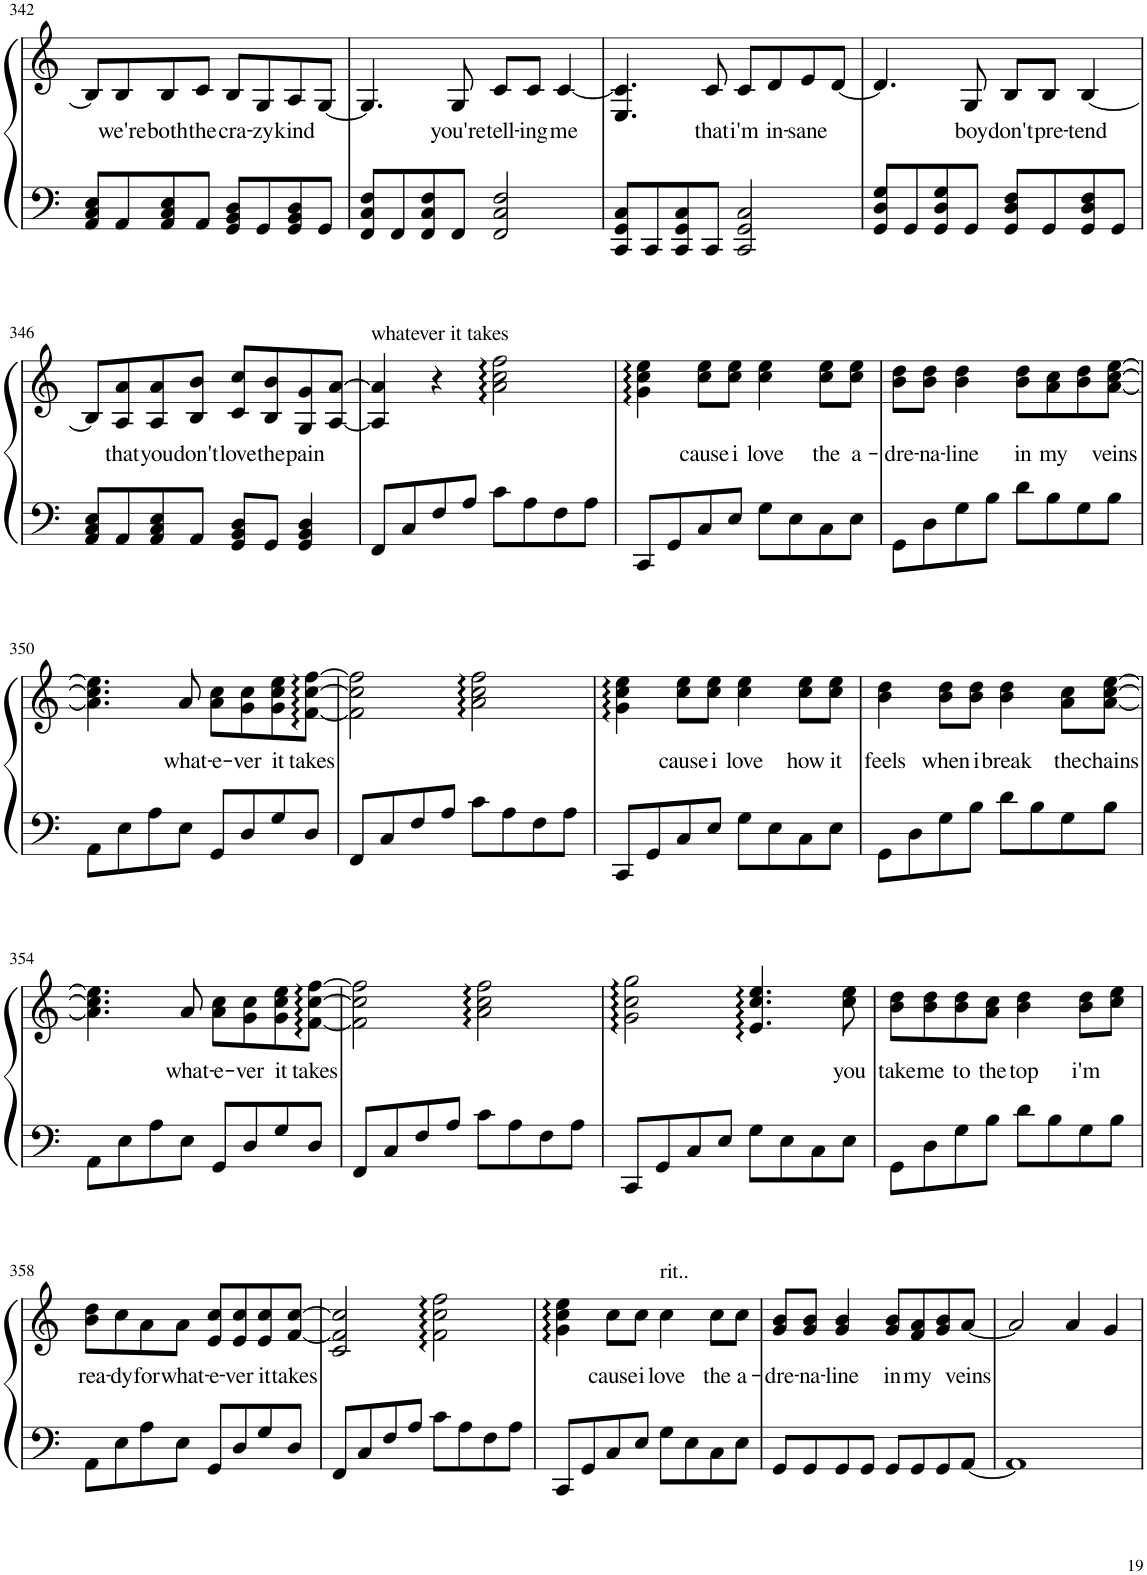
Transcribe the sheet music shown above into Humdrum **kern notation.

**kern	**kern	**text
*part1	*part1	*part1
*staff2	*staff1	*staff1
*I"Piano	*	*
*I'Pno.	*	*
!!LO:PB:g=z
*clefF4	*clefG2	*
*k[]	*k[]	*
*M4/4	*M4/4	*
=342	=342	=342
8AA/ 8C/ 8E/L	8B/L]	.
!	!	!LO:LY:b
8AA/	8B/	we're
!	!	!LO:LY:b
8AA/ 8C/ 8E/	8B/	both
!	!	!LO:LY:b
8AA/J	8c/J	the
!	!	!LO:LY:b
8GG/ 8BB/ 8D/L	8B/L	cra-
!	!	!LO:LY:b
8GG/	8G/	-zy
!	!	!LO:LY:b
8GG/ 8BB/ 8D/	8A/	kind
8GG/J	[8G/J	.
=343	=343	=343
8FF/ 8C/ 8F/L	4.G/]	.
8FF/	.	.
8FF/ 8C/ 8F/	.	.
!	!	!LO:LY:b
8FF/J	8G/	you're
!	!	!LO:LY:b
2FF/ 2C/ 2F/	8c/L	tell-
!	!	!LO:LY:b
.	8c/J	-ing
!	!	!LO:LY:b
.	[4c/	me
=344	=344	=344
8CC/ 8GG/ 8C/L	4.E/ 4.c/]	.
8CC/	.	.
8CC/ 8GG/ 8C/	.	.
!	!	!LO:LY:b
8CC/J	8c/	that
!	!	!LO:LY:b
2CC/ 2GG/ 2C/	8c/L	i'm
!	!	!LO:LY:b
.	8d/	in-
!	!	!LO:LY:b
.	8e/	-sane
.	[8d/J	.
=345	=345	=345
8GG/ 8D/ 8G/L	4.d/]	.
8GG/	.	.
8GG/ 8D/ 8G/	.	.
!	!	!LO:LY:b
8GG/J	8G/	boy
!	!	!LO:LY:b
8GG/ 8D/ 8F/L	8B/L	don't
!	!	!LO:LY:b
8GG/	8B/J	pre-
!	!	!LO:LY:b
8GG/ 8D/ 8F/	[4B/	-tend
8GG/J	.	.
!!LO:LB:g=z
=346	=346	=346
8AA/ 8C/ 8E/L	8B/L]	.
!	!	!LO:LY:b
8AA/	8A/ 8a/	that
!	!	!LO:LY:b
8AA/ 8C/ 8E/	8A/ 8a/	you
!	!	!LO:LY:b
8AA/J	8B/ 8b/J	don't
!	!	!LO:LY:b
8GG/ 8BB/ 8D/L	8c/ 8cc/L	love
!	!	!LO:LY:b
8GG/J	8B/ 8b/	the
!	!	!LO:LY:b
4GG/ 4BB/ 4D/	8G/ 8g/	pain
.	[8A/ [8a/J	.
=347	=347	=347
!	!LO:TX:a:t=whatever it takes	!
8FF/L	4A/] 4a/]	.
8C/	.	.
8F/	4r	.
8A/J	.	.
8c\L	2a\ 2cc\ 2ff\	.
8A\	.	.
8F\	.	.
8A\J	.	.
=348	=348	=348
8CC/L	4g\ 4cc\ 4ee\	.
8GG/	.	.
!	!	!LO:LY:b
8C/	8cc\ 8ee\L	cause
!	!	!LO:LY:b
8E/J	8cc\ 8ee\J	i
!	!	!LO:LY:b
8G\L	4cc\ 4ee\	love
8E\	.	.
!	!	!LO:LY:b
8C\	8cc\ 8ee\L	the
!	!	!LO:LY:b
8E\J	8cc\ 8ee\J	a-
=349	=349	=349
!	!	!LO:LY:b
8GG\L	8b\ 8dd\L	-dre-
!	!	!LO:LY:b
8D\	8b\ 8dd\J	-na-
!	!	!LO:LY:b
8G\	4b\ 4dd\	-line
8B\J	.	.
!	!	!LO:LY:b
8d\L	8b\ 8dd\L	in
!	!	!LO:LY:b
8B\	8a\ 8cc\	my
8G\	8b\ 8dd\	.
!	!	!LO:LY:b
8B\J	[8a\ [8cc\ [8ee\J	veins
!!LO:LB:g=z
=350	=350	=350
8AA\L	4.a\] 4.cc\] 4.ee\]	.
8E\	.	.
8A\	.	.
!	!	!LO:LY:b
8E\J	8a/	what-
!	!	!LO:LY:b
8GG/L	8a\ 8cc\L	-e-
!	!	!LO:LY:b
8D/	8g\ 8cc\	-ver
!	!	!LO:LY:b
8G/	8g\ 8cc\ 8ee\	it
!	!	!LO:LY:b
8D/J	[8f\ [8cc\ [8ff\J	takes
=351	=351	=351
8FF/L	2f\] 2cc\] 2ff\]	.
8C/	.	.
8F/	.	.
8A/J	.	.
8c\L	2a\ 2cc\ 2ff\	.
8A\	.	.
8F\	.	.
8A\J	.	.
=352	=352	=352
8CC/L	4g\ 4cc\ 4ee\	.
8GG/	.	.
!	!	!LO:LY:b
8C/	8cc\ 8ee\L	cause
!	!	!LO:LY:b
8E/J	8cc\ 8ee\J	i
!	!	!LO:LY:b
8G\L	4cc\ 4ee\	love
8E\	.	.
!	!	!LO:LY:b
8C\	8cc\ 8ee\L	how
!	!	!LO:LY:b
8E\J	8cc\ 8ee\J	it
=353	=353	=353
!	!	!LO:LY:b
8GG\L	4b\ 4dd\	feels
8D\	.	.
!	!	!LO:LY:b
8G\	8b\ 8dd\L	when
!	!	!LO:LY:b
8B\J	8b\ 8dd\J	i
!	!	!LO:LY:b
8d\L	4b\ 4dd\	break
8B\	.	.
!	!	!LO:LY:b
8G\	8a\ 8cc\L	the
!	!	!LO:LY:b
8B\J	[8a\ [8cc\ [8ee\J	chains
!!LO:LB:g=z
=354	=354	=354
8AA\L	4.a\] 4.cc\] 4.ee\]	.
8E\	.	.
8A\	.	.
!	!	!LO:LY:b
8E\J	8a/	what-
!	!	!LO:LY:b
8GG/L	8a\ 8cc\L	-e-
!	!	!LO:LY:b
8D/	8g\ 8cc\	-ver
!	!	!LO:LY:b
8G/	8g\ 8cc\ 8ee\	it
!	!	!LO:LY:b
8D/J	[8f\ [8cc\ [8ff\J	takes
=355	=355	=355
8FF/L	2f\] 2cc\] 2ff\]	.
8C/	.	.
8F/	.	.
8A/J	.	.
8c\L	2a\ 2cc\ 2ff\	.
8A\	.	.
8F\	.	.
8A\J	.	.
=356	=356	=356
8CC/L	2g\ 2cc\ 2gg\	.
8GG/	.	.
8C/	.	.
8E/J	.	.
8G\L	4.e/ 4.cc/ 4.ee/	.
8E\	.	.
8C\	.	.
!	!	!LO:LY:b
8E\J	8cc\ 8ee\	you
=357	=357	=357
!	!	!LO:LY:b
8GG\L	8b\ 8dd\L	take
!	!	!LO:LY:b
8D\	8b\ 8dd\	me
!	!	!LO:LY:b
8G\	8b\ 8dd\	to
!	!	!LO:LY:b
8B\J	8a\ 8cc\J	the
!	!	!LO:LY:b
8d\L	4b\ 4dd\	top
8B\	.	.
!	!	!LO:LY:b
8G\	8b\ 8dd\L	i'm
8B\J	8cc\ 8ee\J	.
!!LO:LB:g=z
=358	=358	=358
!	!	!LO:LY:b
8AA\L	8b\ 8dd\L	rea-
!	!	!LO:LY:b
8E\	8cc\	-dy
!	!	!LO:LY:b
8A\	8a\	for
!	!	!LO:LY:b
8E\J	8a\J	what-
!	!	!LO:LY:b
8GG/L	8e/ 8cc/L	-e-
!	!	!LO:LY:b
8D/	8e/ 8cc/	-ver
!	!	!LO:LY:b
8G/	8e/ 8cc/	it
!	!	!LO:LY:b
8D/J	[8f/ [8cc/J	takes
=359	=359	=359
8FF/L	2c/ 2f/] 2cc/]	.
8C/	.	.
8F/	.	.
8A/J	.	.
8c\L	2f\ 2cc\ 2ff\	.
8A\	.	.
8F\	.	.
8A\J	.	.
=360	=360	=360
8CC/L	4g\ 4cc\ 4ee\	.
8GG/	.	.
!	!	!LO:LY:b
8C/	8cc\L	cause
!	!	!LO:LY:b
8E/J	8cc\J	i
!	!LO:TX:a:t=rit..	!
!	!	!LO:LY:b
8G\L	4cc\	love
8E\	.	.
!	!	!LO:LY:b
8C\	8cc\L	the
!	!	!LO:LY:b
8E\J	8cc\J	a-
=361	=361	=361
!	!	!LO:LY:b
8GG/L	8g/ 8b/L	-dre-
!	!	!LO:LY:b
8GG/	8g/ 8b/J	-na-
!	!	!LO:LY:b
8GG/	4g/ 4b/	-line
8GG/J	.	.
!	!	!LO:LY:b
8GG/L	8g/ 8b/L	in
!	!	!LO:LY:b
8GG/	8f/ 8a/	my
8GG/	8g/ 8b/	.
!	!	!LO:LY:b
[8AA/J	[8a/J	veins
=362	=362	=362
1AA]	2a/]	.
.	4a/	.
.	4g/	.
=	=	=
*-	*-	*-
